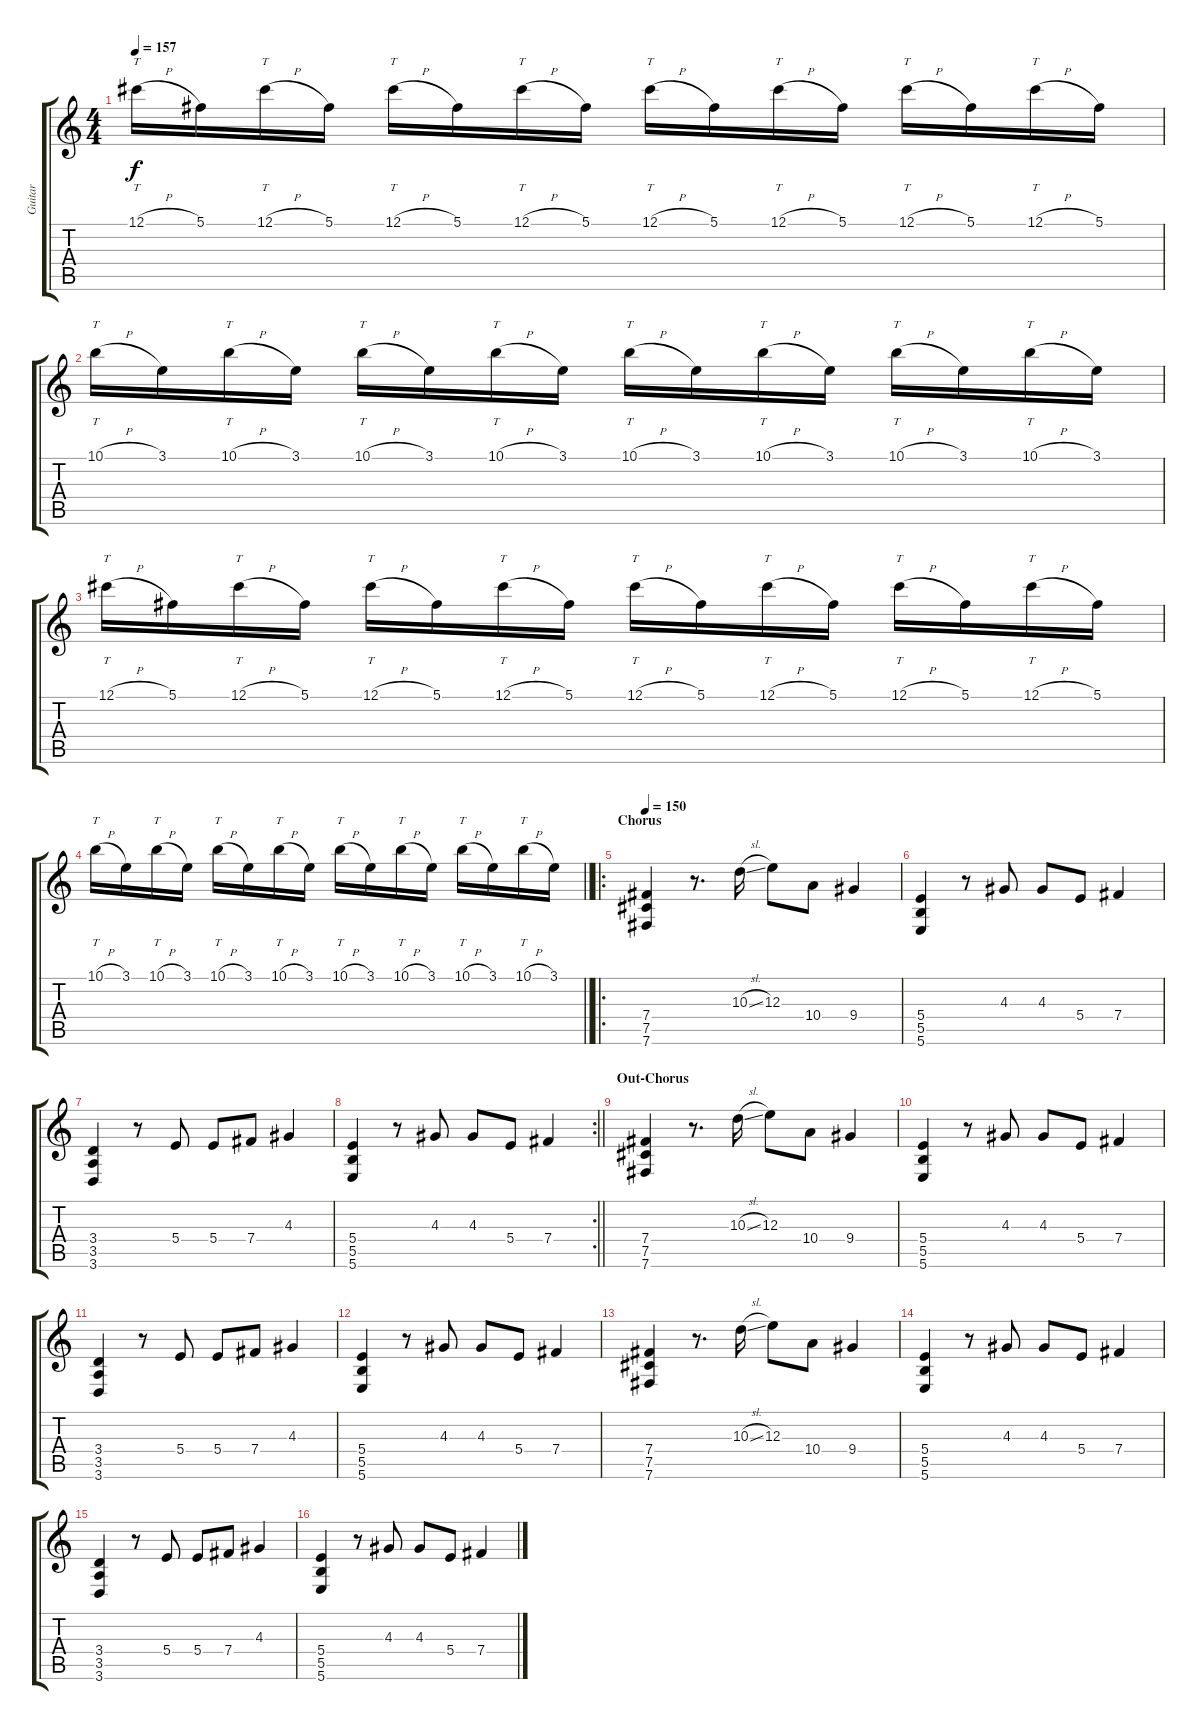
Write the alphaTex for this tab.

\track ("Guitar" "Guitar") {instrument distortionguitar}
\staff {score tabs}
\tuning (Db4 Ab3 E3 B2 Gb2 B1) {hide}
\ts (4 4)
\tempo 157
\clef g2
\ks c
12.1{h}.16{tt dy f} 5.1.16 12.1{h}.16{tt} 5.1.16 12.1{h}.16{tt} 5.1.16 12.1{h}.16{tt} 5.1.16 12.1{h}.16{tt} 5.1.16 12.1{h}.16{tt} 5.1.16 12.1{h}.16{tt} 5.1.16 12.1{h}.16{tt} 5.1.16 |
10.1{h}.16{tt} 3.1.16 10.1{h}.16{tt} 3.1.16 10.1{h}.16{tt} 3.1.16 10.1{h}.16{tt} 3.1.16 10.1{h}.16{tt} 3.1.16 10.1{h}.16{tt} 3.1.16 10.1{h}.16{tt} 3.1.16 10.1{h}.16{tt} 3.1.16 |
12.1{h}.16{tt} 5.1.16 12.1{h}.16{tt} 5.1.16 12.1{h}.16{tt} 5.1.16 12.1{h}.16{tt} 5.1.16 12.1{h}.16{tt} 5.1.16 12.1{h}.16{tt} 5.1.16 12.1{h}.16{tt} 5.1.16 12.1{h}.16{tt} 5.1.16 |
\barLineRight lightlight
10.1{h}.16{tt} 3.1.16 10.1{h}.16{tt} 3.1.16 10.1{h}.16{tt} 3.1.16 10.1{h}.16{tt} 3.1.16 10.1{h}.16{tt} 3.1.16 10.1{h}.16{tt} 3.1.16 10.1{h}.16{tt} 3.1.16 10.1{h}.16{tt} 3.1.16 |
\ro
\section ("" "Chorus")
\tempo 150
(7.4 7.5 7.6).4{volume 13} r.8{d} 10.3{sl}.16 12.3.8 10.4.8 9.4.4 |
(5.4 5.5 5.6).4 r.8 4.3.8 4.3.8 5.4.8 7.4.4 |
(3.4 3.5 3.6).4 r.8 5.4.8 5.4.8 7.4.8 4.3.4 |
\rc 2
\barLineRight lightlight
(5.4 5.5 5.6).4 r.8 4.3.8 4.3.8 5.4.8 7.4.4 |
\section ("" "Out-Chorus")
(7.4 7.5 7.6).4 r.8{d} 10.3{sl}.16 12.3.8 10.4.8 9.4.4 |
(5.4 5.5 5.6).4 r.8 4.3.8 4.3.8 5.4.8 7.4.4 |
(3.4 3.5 3.6).4 r.8 5.4.8 5.4.8 7.4.8 4.3.4 |
(5.4 5.5 5.6).4 r.8 4.3.8 4.3.8 5.4.8 7.4.4 |
(7.4 7.5 7.6).4 r.8{d} 10.3{sl}.16 12.3.8 10.4.8 9.4.4 |
(5.4 5.5 5.6).4 r.8 4.3.8 4.3.8 5.4.8 7.4.4 |
(3.4 3.5 3.6).4 r.8 5.4.8 5.4.8 7.4.8 4.3.4 |
(5.4 5.5 5.6).4 r.8 4.3.8 4.3.8 5.4.8 7.4.4
